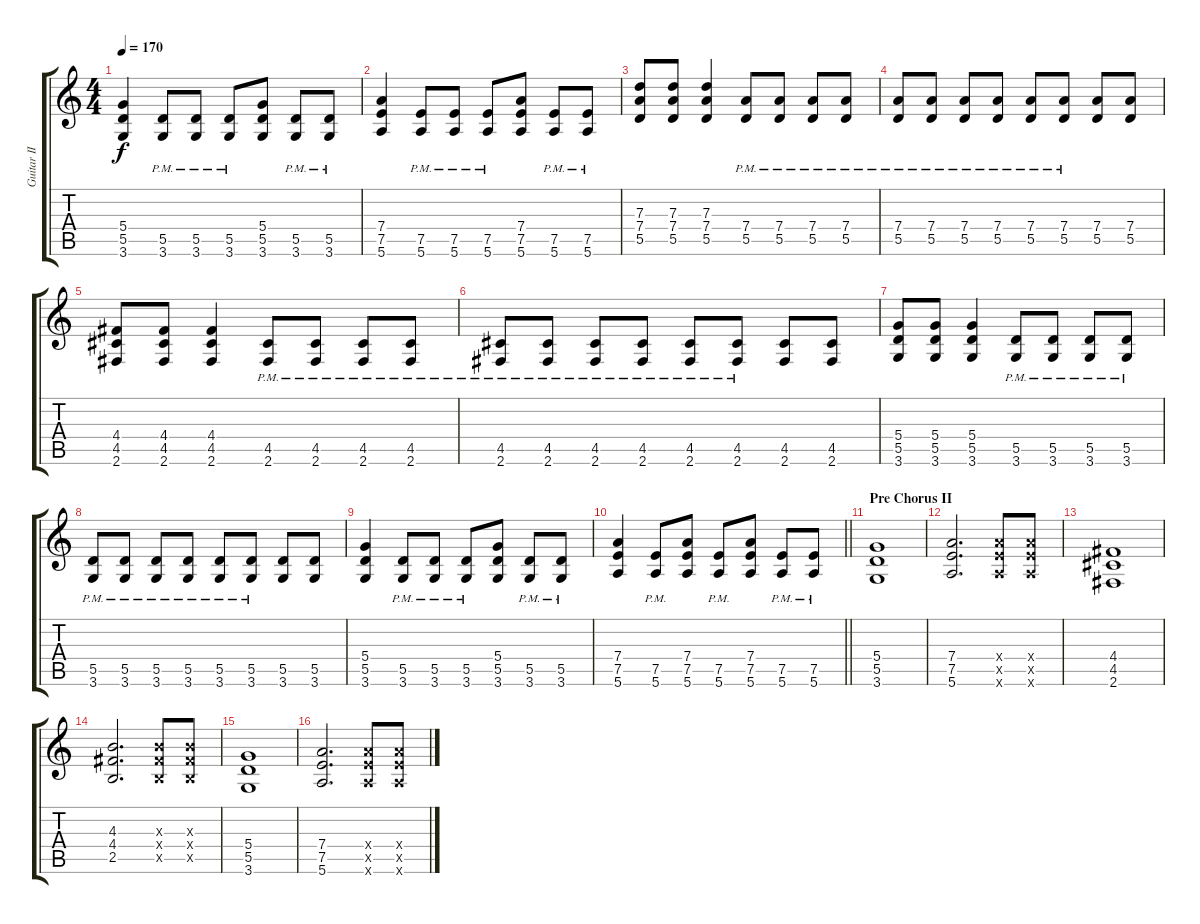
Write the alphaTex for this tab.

\track ("Guitar II" "Guitar II") {instrument overdrivenguitar}
\staff {score tabs}
\tuning (E4 B3 G3 D3 A2 E2) {hide}
\ts (4 4)
\tempo 170
\clef g2
\ks c
(5.4 5.5 3.6).4{dy f} (5.5{pm} 3.6{pm}).8 (5.5{pm} 3.6{pm}).8 (5.5{pm} 3.6{pm}).8 (5.4 5.5 3.6).8 (5.5{pm} 3.6{pm}).8 (5.5{pm} 3.6{pm}).8 |
(7.4 7.5 5.6).4 (7.5{pm} 5.6{pm}).8 (7.5{pm} 5.6{pm}).8 (7.5{pm} 5.6{pm}).8 (7.4 7.5 5.6).8 (7.5{pm} 5.6{pm}).8 (7.5{pm} 5.6{pm}).8 |
(7.3 7.4 5.5).8 (7.3 7.4 5.5).8 (7.3 7.4 5.5).4 (7.4{pm} 5.5{pm}).8 (7.4{pm} 5.5{pm}).8 (7.4{pm} 5.5{pm}).8 (7.4{pm} 5.5{pm}).8 |
(7.4{pm} 5.5{pm}).8 (7.4{pm} 5.5{pm}).8 (7.4{pm} 5.5{pm}).8 (7.4{pm} 5.5{pm}).8 (7.4{pm} 5.5{pm}).8 (7.4{pm} 5.5{pm}).8 (7.4 5.5).8 (7.4 5.5).8 |
(4.4 4.5 2.6).8 (4.4 4.5 2.6).8 (4.4 4.5 2.6).4 (4.5{pm} 2.6{pm}).8 (4.5{pm} 2.6{pm}).8 (4.5{pm} 2.6{pm}).8 (4.5{pm} 2.6{pm}).8 |
(4.5{pm} 2.6{pm}).8 (4.5{pm} 2.6{pm}).8 (4.5{pm} 2.6{pm}).8 (4.5{pm} 2.6{pm}).8 (4.5{pm} 2.6{pm}).8 (4.5{pm} 2.6{pm}).8 (4.5 2.6).8 (4.5 2.6).8 |
(5.4 5.5 3.6).8 (5.4 5.5 3.6).8 (5.4 5.5 3.6).4 (5.5{pm} 3.6{pm}).8 (5.5{pm} 3.6{pm}).8 (5.5{pm} 3.6{pm}).8 (5.5{pm} 3.6{pm}).8 |
(5.5{pm} 3.6{pm}).8 (5.5{pm} 3.6{pm}).8 (5.5{pm} 3.6{pm}).8 (5.5{pm} 3.6{pm}).8 (5.5{pm} 3.6{pm}).8 (5.5{pm} 3.6{pm}).8 (5.5 3.6).8 (5.5 3.6).8 |
(5.4 5.5 3.6).4 (5.5{pm} 3.6{pm}).8 (5.5{pm} 3.6{pm}).8 (5.5{pm} 3.6{pm}).8 (5.4 5.5 3.6).8 (5.5{pm} 3.6{pm}).8 (5.5{pm} 3.6{pm}).8 |
\barLineRight lightlight
(7.4 7.5 5.6).4 (7.5{pm} 5.6{pm}).8 (7.4 7.5 5.6).8 (7.5{pm} 5.6{pm}).8 (7.4 7.5 5.6).8 (7.5{pm} 5.6{pm}).8 (7.5{pm} 5.6{pm}).8 |
\section ("" "Pre Chorus II")
(5.4 5.5 3.6).1 |
(7.4 7.5 5.6).2{d} (7.4{x} 7.5{x} 5.6{x}).8 (7.4{x} 7.5{x} 5.6{x}).8 |
(4.4 4.5 2.6).1 |
(4.3 4.4 2.5).2{d} (4.3{x} 4.4{x} 2.5{x}).8 (4.3{x} 4.4{x} 2.5{x}).8 |
(5.4 5.5 3.6).1 |
(7.4 7.5 5.6).2{d} (7.4{x} 7.5{x} 5.6{x}).8 (7.4{x} 7.5{x} 5.6{x}).8
